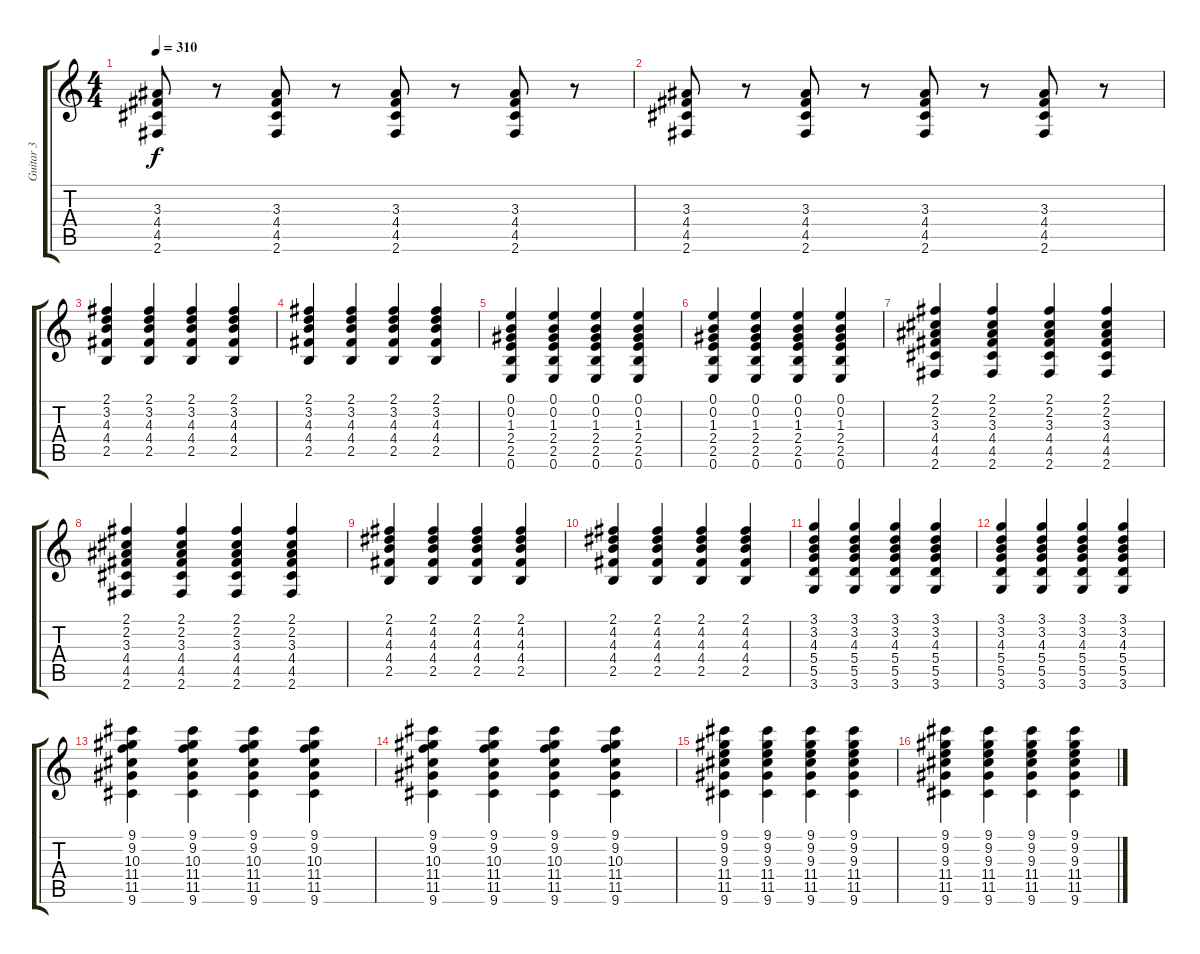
\track ("Guitar 3" "Guitar 3") {instrument distortionguitar}
\staff {score tabs}
\tuning (E4 B3 G3 D3 A2 E2) {hide}
\ts (4 4)
\tempo 310
\clef g2
\ks c
(3.3 4.4 4.5 2.6).8{dy f} r.8 (3.3 4.4 4.5 2.6).8 r.8 (3.3 4.4 4.5 2.6).8 r.8 (3.3 4.4 4.5 2.6).8 r.8 |
(3.3 4.4 4.5 2.6).8 r.8 (3.3 4.4 4.5 2.6).8 r.8 (3.3 4.4 4.5 2.6).8 r.8 (3.3 4.4 4.5 2.6).8 r.8 |
(2.1 3.2 4.3 4.4 2.5).4 (2.1 3.2 4.3 4.4 2.5).4 (2.1 3.2 4.3 4.4 2.5).4 (2.1 3.2 4.3 4.4 2.5).4 |
(2.1 3.2 4.3 4.4 2.5).4 (2.1 3.2 4.3 4.4 2.5).4 (2.1 3.2 4.3 4.4 2.5).4 (2.1 3.2 4.3 4.4 2.5).4 |
(0.1 0.2 1.3 2.4 2.5 0.6).4 (0.1 0.2 1.3 2.4 2.5 0.6).4 (0.1 0.2 1.3 2.4 2.5 0.6).4 (0.1 0.2 1.3 2.4 2.5 0.6).4 |
(0.1 0.2 1.3 2.4 2.5 0.6).4 (0.1 0.2 1.3 2.4 2.5 0.6).4 (0.1 0.2 1.3 2.4 2.5 0.6).4 (0.1 0.2 1.3 2.4 2.5 0.6).4 |
(2.1 2.2 3.3 4.4 4.5 2.6).4 (2.1 2.2 3.3 4.4 4.5 2.6).4 (2.1 2.2 3.3 4.4 4.5 2.6).4 (2.1 2.2 3.3 4.4 4.5 2.6).4 |
(2.1 2.2 3.3 4.4 4.5 2.6).4 (2.1 2.2 3.3 4.4 4.5 2.6).4 (2.1 2.2 3.3 4.4 4.5 2.6).4 (2.1 2.2 3.3 4.4 4.5 2.6).4 |
(2.1 4.2 4.3 4.4 2.5).4 (2.1 4.2 4.3 4.4 2.5).4 (2.1 4.2 4.3 4.4 2.5).4 (2.1 4.2 4.3 4.4 2.5).4 |
(2.1 4.2 4.3 4.4 2.5).4 (2.1 4.2 4.3 4.4 2.5).4 (2.1 4.2 4.3 4.4 2.5).4 (2.1 4.2 4.3 4.4 2.5).4 |
(3.1 3.2 4.3 5.4 5.5 3.6).4 (3.1 3.2 4.3 5.4 5.5 3.6).4 (3.1 3.2 4.3 5.4 5.5 3.6).4 (3.1 3.2 4.3 5.4 5.5 3.6).4 |
(3.1 3.2 4.3 5.4 5.5 3.6).4 (3.1 3.2 4.3 5.4 5.5 3.6).4 (3.1 3.2 4.3 5.4 5.5 3.6).4 (3.1 3.2 4.3 5.4 5.5 3.6).4 |
(9.1 9.2 10.3 11.4 11.5 9.6).4 (9.1 9.2 10.3 11.4 11.5 9.6).4 (9.1 9.2 10.3 11.4 11.5 9.6).4 (9.1 9.2 10.3 11.4 11.5 9.6).4 |
(9.1 9.2 10.3 11.4 11.5 9.6).4 (9.1 9.2 10.3 11.4 11.5 9.6).4 (9.1 9.2 10.3 11.4 11.5 9.6).4 (9.1 9.2 10.3 11.4 11.5 9.6).4 |
(9.1 9.2 9.3 11.4 11.5 9.6).4 (9.1 9.2 9.3 11.4 11.5 9.6).4 (9.1 9.2 9.3 11.4 11.5 9.6).4 (9.1 9.2 9.3 11.4 11.5 9.6).4 |
(9.1 9.2 9.3 11.4 11.5 9.6).4 (9.1 9.2 9.3 11.4 11.5 9.6).4 (9.1 9.2 9.3 11.4 11.5 9.6).4 (9.1 9.2 9.3 11.4 11.5 9.6).4
